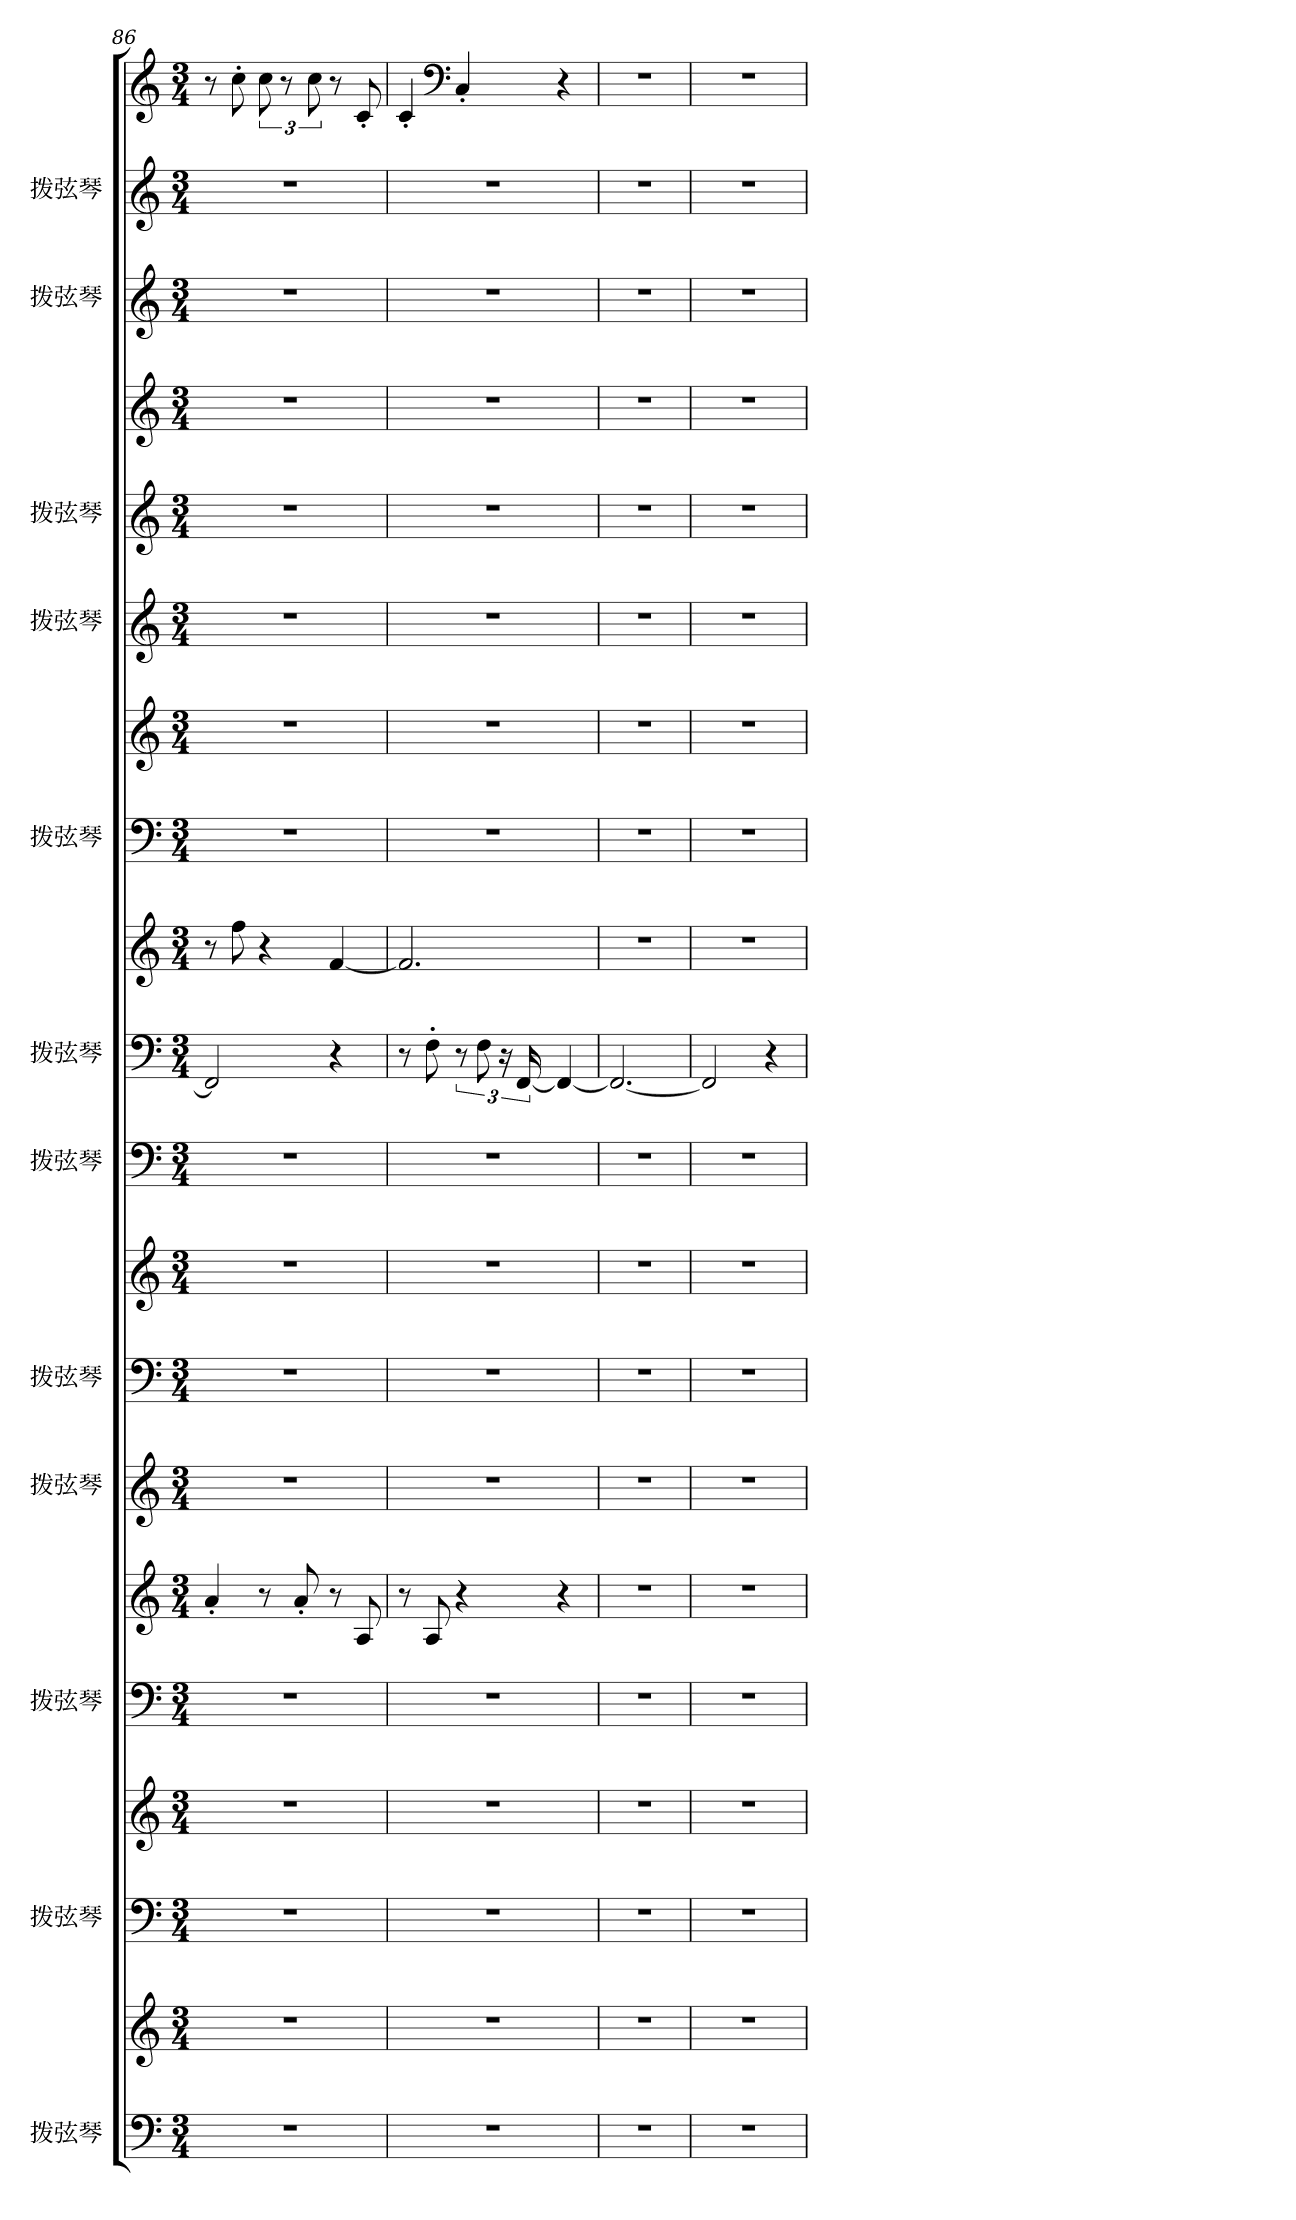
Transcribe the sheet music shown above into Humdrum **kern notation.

**kern	**kern	**kern	**kern	**kern	**kern	**kern	**kern	**kern	**kern	**kern	**kern	**kern	**kern	**kern	**kern	**kern	**kern	**kern	**kern
*part12	*part12	*part11	*part11	*part10	*part10	*part9	*part8	*part8	*part7	*part6	*part6	*part5	*part5	*part4	*part3	*part3	*part2	*part1	*part1
*staff20	*staff19	*staff18	*staff17	*staff16	*staff15	*staff14	*staff13	*staff12	*staff11	*staff10	*staff9	*staff8	*staff7	*staff6	*staff5	*staff4	*staff3	*staff2	*staff1
*I"拨弦琴	*	*I"拨弦琴	*	*I"拨弦琴	*	*I"拨弦琴	*I"拨弦琴	*	*I"拨弦琴	*I"拨弦琴	*	*I"拨弦琴	*	*I"拨弦琴	*I"拨弦琴	*	*I"拨弦琴	*I"拨弦琴	*
*clefF4	*clefG2	*clefF4	*clefG2	*clefF4	*clefG2	*clefG2	*clefF4	*clefG2	*clefF4	*clefF4	*clefG2	*clefF4	*clefG2	*clefG2	*clefG2	*clefG2	*clefG2	*clefG2	*clefG2
*k[]	*k[]	*k[]	*k[]	*k[]	*k[]	*k[]	*k[]	*k[]	*k[]	*k[]	*k[]	*k[]	*k[]	*k[]	*k[]	*k[]	*k[]	*k[]	*k[]
*M3/4	*M3/4	*M3/4	*M3/4	*M3/4	*M3/4	*M3/4	*M3/4	*M3/4	*M3/4	*M3/4	*M3/4	*M3/4	*M3/4	*M3/4	*M3/4	*M3/4	*M3/4	*M3/4	*M3/4
=86	=86	=86	=86	=86	=86	=86	=86	=86	=86	=86	=86	=86	=86	=86	=86	=86	=86	=86	=86
2.r	2.r	2.r	2.r	2.r	4a'/	2.r	2.r	2.r	2.r	2FF/]	8r	2.r	2.r	2.r	2.r	2.r	2.r	2.r	8r
.	.	.	.	.	.	.	.	.	.	.	8ff\	.	.	.	.	.	.	.	8cc'\
.	.	.	.	.	8r	.	.	.	.	.	4r	.	.	.	.	.	.	.	12cc\
.	.	.	.	.	.	.	.	.	.	.	.	.	.	.	.	.	.	.	12r
.	.	.	.	.	8a'/	.	.	.	.	.	.	.	.	.	.	.	.	.	.
.	.	.	.	.	.	.	.	.	.	.	.	.	.	.	.	.	.	.	12cc\
.	.	.	.	.	8r	.	.	.	.	4r	[4f/	.	.	.	.	.	.	.	8r
.	.	.	.	.	8A/	.	.	.	.	.	.	.	.	.	.	.	.	.	8c'/
!!LO:PB:g=z
=87	=87	=87	=87	=87	=87	=87	=87	=87	=87	=87	=87	=87	=87	=87	=87	=87	=87	=87	=87
2.r	2.r	2.r	2.r	2.r	8r	2.r	2.r	2.r	2.r	8r	2.f/]	2.r	2.r	2.r	2.r	2.r	2.r	2.r	4c'/
.	.	.	.	.	8A/	.	.	.	.	8F'\	.	.	.	.	.	.	.	.	.
*	*	*	*	*	*	*	*	*	*	*	*	*	*	*	*	*	*	*	*clefF4
.	.	.	.	.	4r	.	.	.	.	12r	.	.	.	.	.	.	.	.	4C'/
.	.	.	.	.	.	.	.	.	.	12F\	.	.	.	.	.	.	.	.	.
.	.	.	.	.	.	.	.	.	.	24r	.	.	.	.	.	.	.	.	.
.	.	.	.	.	.	.	.	.	.	[24FF/	.	.	.	.	.	.	.	.	.
.	.	.	.	.	4r	.	.	.	.	4FF/_	.	.	.	.	.	.	.	.	4r
=88	=88	=88	=88	=88	=88	=88	=88	=88	=88	=88	=88	=88	=88	=88	=88	=88	=88	=88	=88
2.r	2.r	2.r	2.r	2.r	2.r	2.r	2.r	2.r	2.r	2.FF/_	2.r	2.r	2.r	2.r	2.r	2.r	2.r	2.r	2.r
=89	=89	=89	=89	=89	=89	=89	=89	=89	=89	=89	=89	=89	=89	=89	=89	=89	=89	=89	=89
2.r	2.r	2.r	2.r	2.r	2.r	2.r	2.r	2.r	2.r	2FF/]	2.r	2.r	2.r	2.r	2.r	2.r	2.r	2.r	2.r
.	.	.	.	.	.	.	.	.	.	4r	.	.	.	.	.	.	.	.	.
=	=	=	=	=	=	=	=	=	=	=	=	=	=	=	=	=	=	=	=
*-	*-	*-	*-	*-	*-	*-	*-	*-	*-	*-	*-	*-	*-	*-	*-	*-	*-	*-	*-
